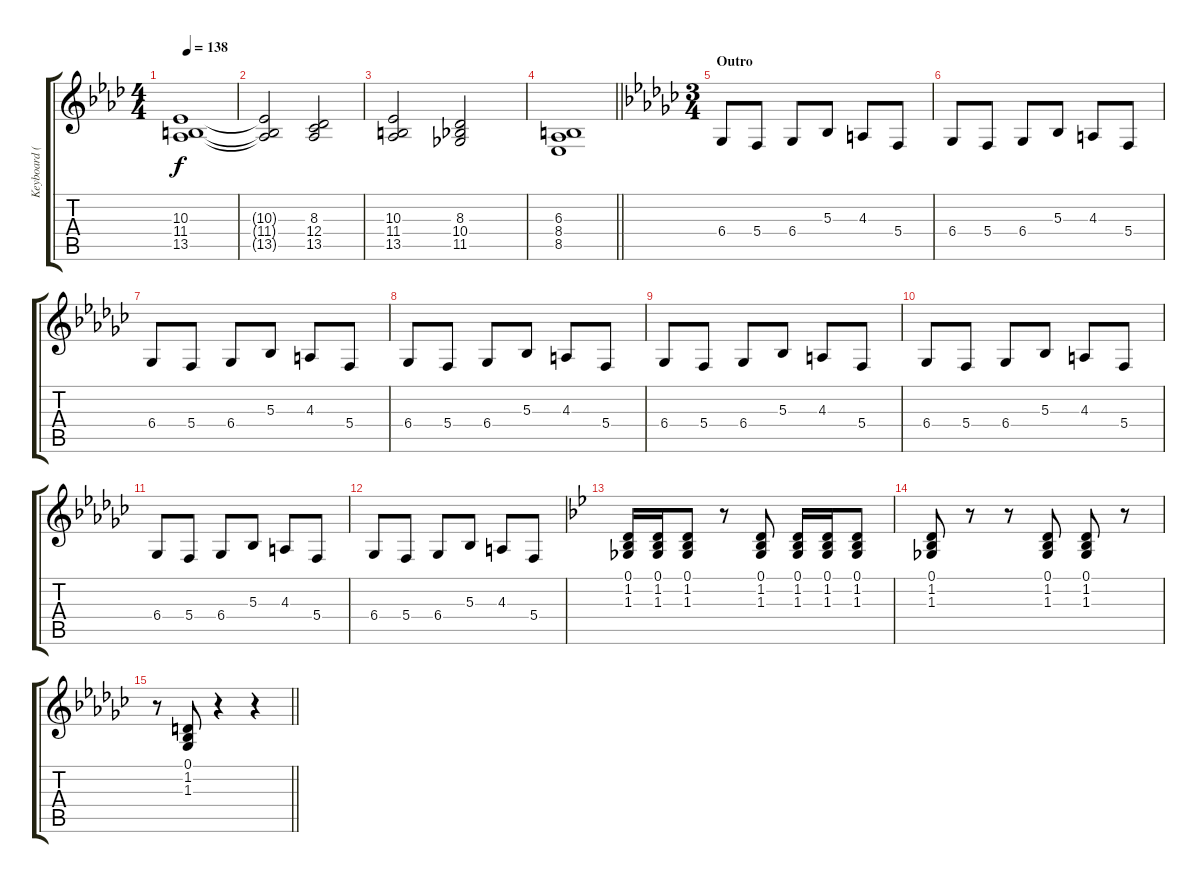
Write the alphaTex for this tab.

\track ("Keyboard (1)" "Keyboard (") {instrument choiraahs}
\staff {score tabs}
\tuning (D4 A3 F3 C3 G2 D2) {hide}
\ts (4 4)
\tempo 138
\clef g2
\ks fminor
(10.3 11.4 13.5).1{dy f} |
(10.3{t} 11.4{t} 13.5{t}).2 (8.3 12.4 13.5).2 |
(10.3 11.4 13.5).2 (8.3 10.4 11.5).2 |
\barLineRight lightlight
(6.3 8.4 8.5).1 |
\ts (3 4)
\section ("" "Outro")
\ks ebminor
6.4.8 5.4.8 6.4.8 5.3.8 4.3.8 5.4.8 |
6.4.8 5.4.8 6.4.8 5.3.8 4.3.8 5.4.8 |
6.4.8 5.4.8 6.4.8 5.3.8 4.3.8 5.4.8 |
6.4.8 5.4.8 6.4.8 5.3.8 4.3.8 5.4.8 |
6.4.8 5.4.8 6.4.8 5.3.8 4.3.8 5.4.8 |
6.4.8 5.4.8 6.4.8 5.3.8 4.3.8 5.4.8 |
6.4.8 5.4.8 6.4.8 5.3.8 4.3.8 5.4.8 |
6.4.8 5.4.8 6.4.8 5.3.8 4.3.8 5.4.8 |
\ks gminor
(0.1 1.2 1.3).16 (0.1 1.2 1.3).16 (0.1 1.2 1.3).8 r.8 (0.1 1.2 1.3).8 (0.1 1.2 1.3).16 (0.1 1.2 1.3).16 (0.1 1.2 1.3).8 |
(0.1 1.2 1.3).8 r.8 r.8 (0.1 1.2 1.3).8 (0.1 1.2 1.3).8 r.8 |
\barLineRight lightlight
\ks ebminor
r.8 (0.1 1.2 1.3).8 r.4 r.4
